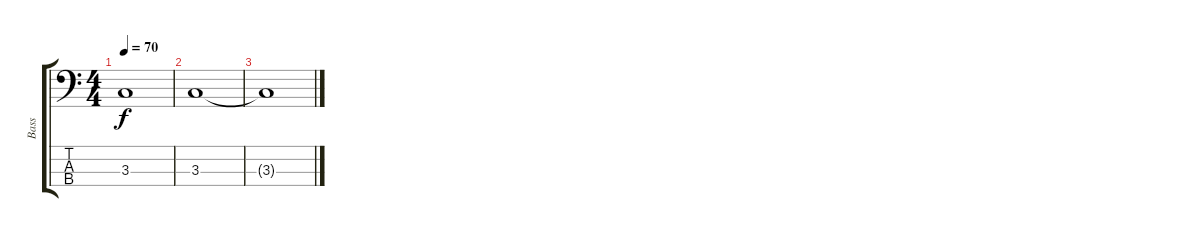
\track ("Bass" "Bass") {instrument electricbassfinger}
\staff {score tabs}
\tuning (G2 D2 A1 D1) {hide}
\ts (4 4)
\tempo 70
\clef f4
\ks c
3.3.1{dy f} |
3.3.1 |
3.3{t}.1
